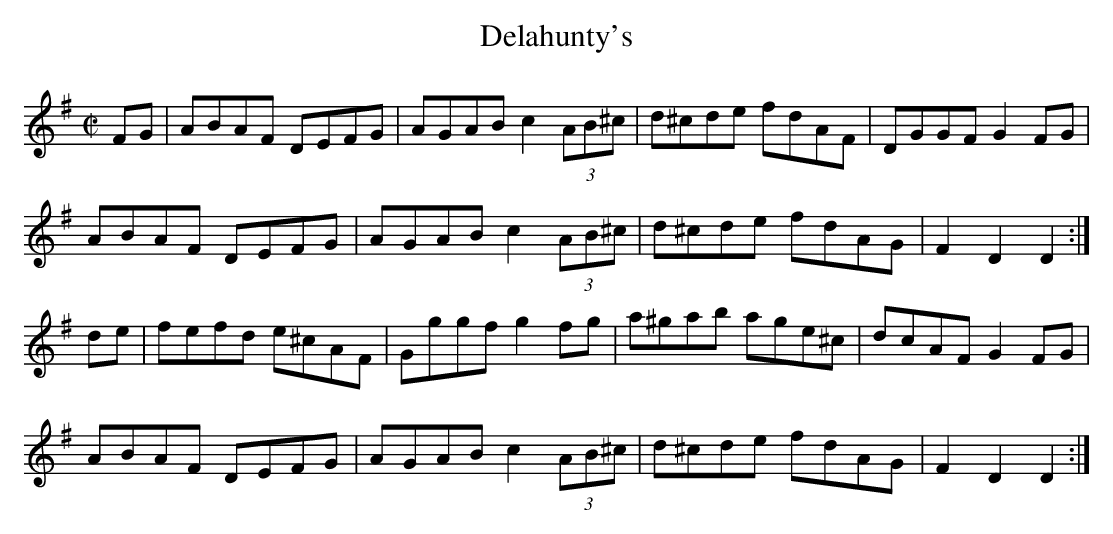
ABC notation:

X:1
T:Delahunty's
M:C|
L:1/8
K:D Mixolydian
FG|ABAF DEFG|AGAB c2 (3AB^c|d^cde fdAF|DGGF G2FG|!
ABAF DEFG|AGAB c2 (3AB^c|d^cde fdAG|F2D2 D2:|!
de|fefd e^cAF|Gggf g2fg|a^gab age^c|dcAF G2FG|!
ABAF DEFG|AGAB c2 (3AB^c|d^cde fdAG|F2D2 D2:|!
